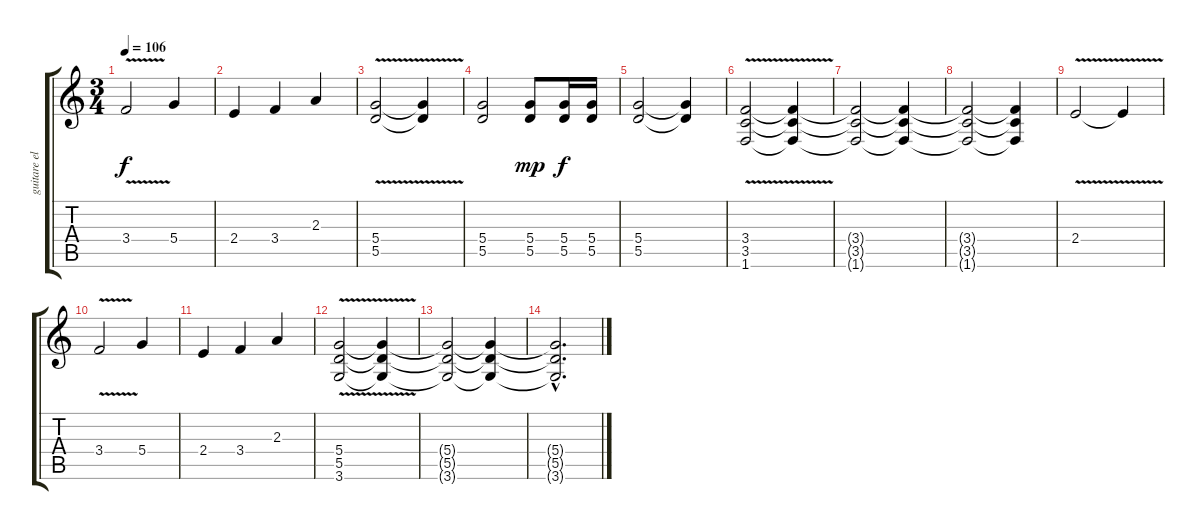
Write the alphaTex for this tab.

\track ("guitare electrique" "guitare el") {instrument distortionguitar}
\staff {score tabs}
\tuning (E4 B3 G3 D3 A2 E2) {hide}
\ts (3 4)
\tempo 106
\clef g2
\ks c
3.4{v}.2{dy f} 5.4.4 |
2.4.4 3.4.4 2.3.4 |
(5.4{v} 5.5).2 (5.4{t} 5.5{t}).4 |
(5.4 5.5).2 (5.4 5.5).8{dy mp} (5.4 5.5).16{dy f} (5.4 5.5).16 |
(5.4 5.5).2 (5.4{t} 5.5{t}).4 |
(3.4{v} 3.5 1.6).2 (3.4{t} 3.5{t} 1.6{t}).4 |
(3.4{t} 3.5{t} 1.6{t}).2 (3.4{t} 3.5{t} 1.6{t}).4 |
(3.4{t} 3.5{t} 1.6{t}).2 (3.4{t} 3.5{t} 1.6{t}).4 |
2.4{v}.2 2.4{t}.4 |
3.4{v}.2 5.4.4 |
2.4.4 3.4.4 2.3.4 |
(5.4{v} 5.5 3.6).2 (5.4{t} 5.5{t} 3.6{t}).4 |
(5.4{t} 5.5{t} 3.6{t}).2 (5.4{t} 5.5{t} 3.6{t}).4 |
(5.4{hac t} 5.5{hac t} 3.6{hac t}).2{d}
